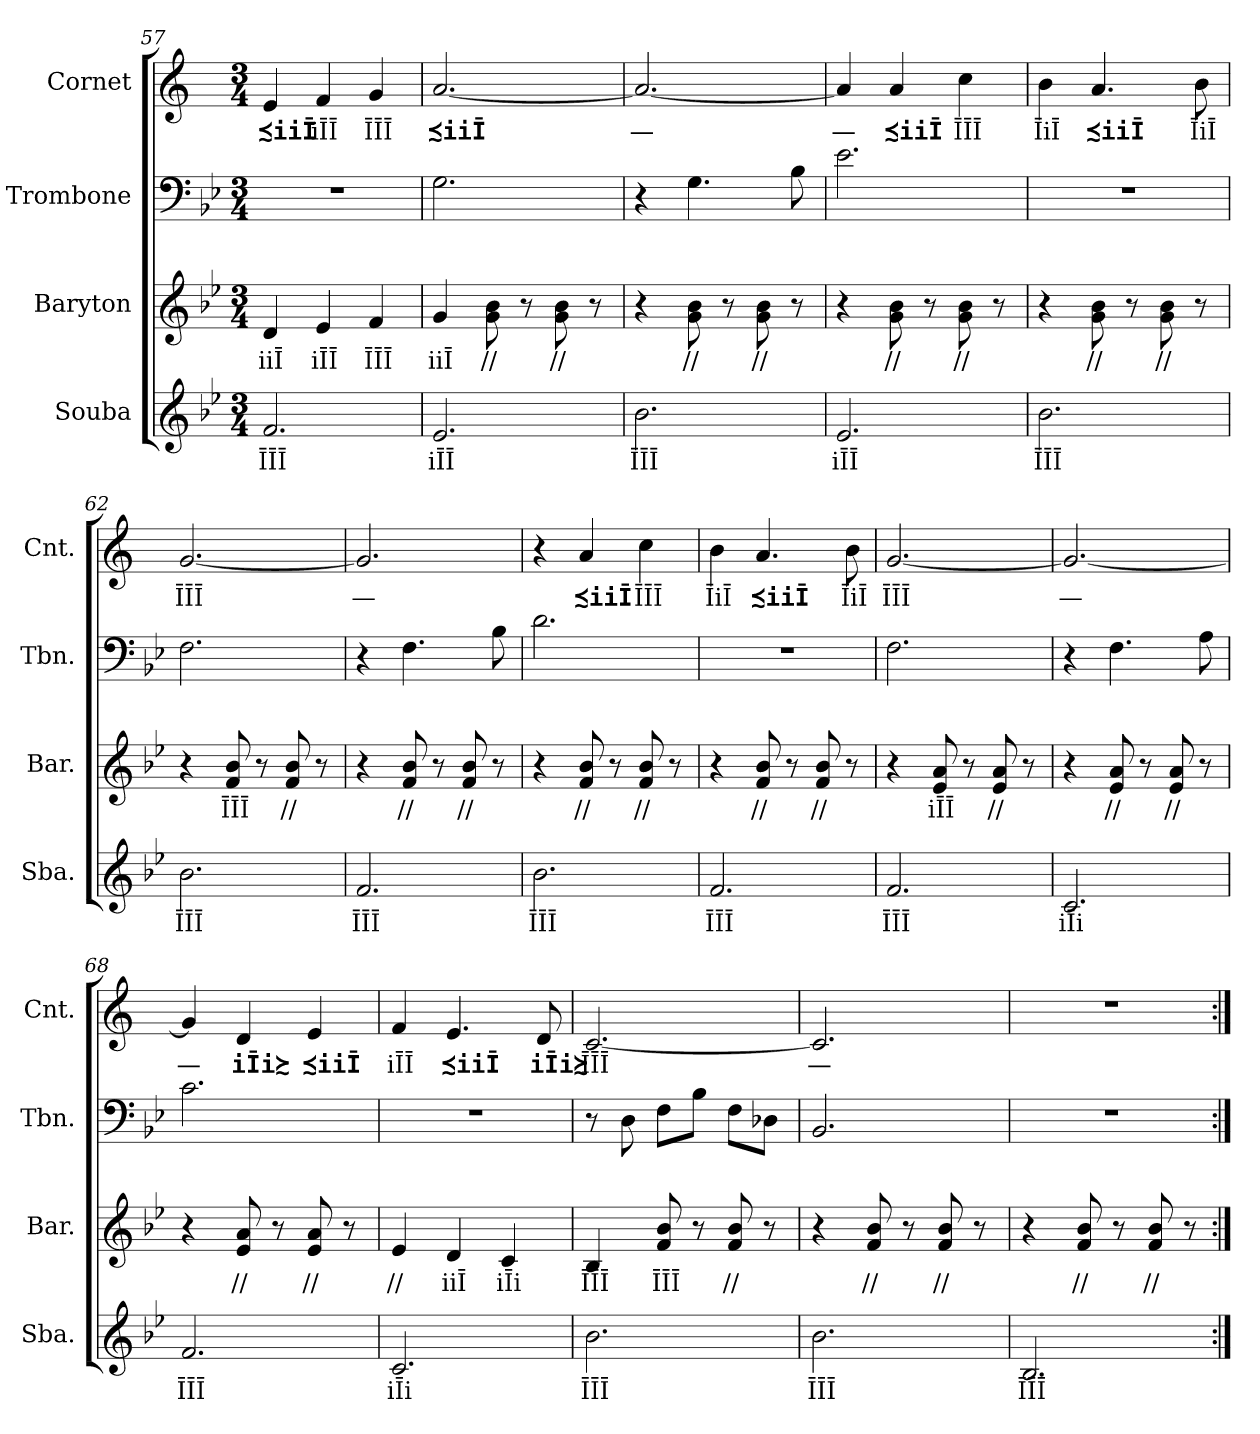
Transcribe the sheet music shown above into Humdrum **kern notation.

**kern	**text	**kern	**text	**kern	**kern	**text
*part4	*part4	*part3	*part3	*part2	*part1	*part1
*staff4	*staff4	*staff3	*staff3	*staff2	*staff1	*staff1
*I"Souba	*	*I"Baryton	*	*I"Trombone	*I"Cornet	*
*I'Sba.	*	*I'Bar.	*	*I'Tbn.	*I'Cnt.	*
!!LO:LB:g=z
*clefG2	*	*clefG2	*	*clefF4	*clefG2	*
*ITrd15c26	*	*ITrd8c14	*	*	*ITrd1c2	*
*k[b-e-]	*	*k[b-e-]	*	*k[b-e-]	*k[b-e-]	*
*M3/4	*	*M3/4	*	*M3/4	*M3/4	*
=57	=57	=57	=57	=57	=57	=57
!	!LO:LY:b	!	!LO:LY:b	!	!	!LO:LY:b
2.FF/	ĪĪĪ	4D/	iiĪ	2.r	4d/	≾iiĪ
!	!	!	!LO:LY:b	!	!	!LO:LY:b
.	.	4E-/	iĪĪ	.	4e-/	iĪĪ
!	!	!	!LO:LY:b	!	!	!LO:LY:b
.	.	4F/	ĪĪĪ	.	4f/	ĪĪĪ
=58	=58	=58	=58	=58	=58	=58
!	!LO:LY:b	!	!LO:LY:b	!	!	!LO:LY:b
2.EE-/	iĪĪ	4G/	iiĪ	2.G\	[2.g/	≾iiĪ
!	!	!	!LO:LY:b	!	!	!
.	.	8G\ 8B-\	//	.	.	.
.	.	8r	.	.	.	.
!	!	!	!LO:LY:b	!	!	!
.	.	8G\ 8B-\	//	.	.	.
.	.	8r	.	.	.	.
=59	=59	=59	=59	=59	=59	=59
!	!LO:LY:b	!	!	!	!	!LO:LY:b
2.BB-\	ĪĪĪ	4r	.	4r	2.g/_	—
!	!	!	!LO:LY:b	!	!	!
.	.	8G\ 8B-\	//	4.G\	.	.
.	.	8r	.	.	.	.
!	!	!	!LO:LY:b	!	!	!
.	.	8G\ 8B-\	//	.	.	.
.	.	8r	.	8B-\	.	.
=60	=60	=60	=60	=60	=60	=60
!	!LO:LY:b	!	!	!	!	!LO:LY:b
2.EE-/	iĪĪ	4r	.	2.e-\	4g/]	—
!	!	!	!LO:LY:b	!	!	!LO:LY:b
.	.	8G\ 8B-\	//	.	4g/	≾iiĪ
.	.	8r	.	.	.	.
!	!	!	!LO:LY:b	!	!	!LO:LY:b
.	.	8G\ 8B-\	//	.	4b-\	ĪĪĪ
.	.	8r	.	.	.	.
=61	=61	=61	=61	=61	=61	=61
!	!LO:LY:b	!	!	!	!	!LO:LY:b
2.BB-\	ĪĪĪ	4r	.	2.r	4a\	ĪiĪ
!	!	!	!LO:LY:b	!	!	!LO:LY:b
.	.	8G\ 8B-\	//	.	4.g/	≾iiĪ
.	.	8r	.	.	.	.
!	!	!	!LO:LY:b	!	!	!
.	.	8G\ 8B-\	//	.	.	.
!	!	!	!	!	!	!LO:LY:b
.	.	8r	.	.	8a\	ĪiĪ
=62	=62	=62	=62	=62	=62	=62
!	!LO:LY:b	!	!	!	!	!LO:LY:b
2.BB-\	ĪĪĪ	4r	.	2.F\	[2.f/	ĪĪĪ
!	!	!	!LO:LY:b	!	!	!
.	.	8F/ 8B-/	ĪĪĪ	.	.	.
.	.	8r	.	.	.	.
!	!	!	!LO:LY:b	!	!	!
.	.	8F/ 8B-/	//	.	.	.
.	.	8r	.	.	.	.
!!LO:LB:g=z
=63	=63	=63	=63	=63	=63	=63
!	!LO:LY:b	!	!	!	!	!LO:LY:b
2.FF/	ĪĪĪ	4r	.	4r	2.f/]	—
!	!	!	!LO:LY:b	!	!	!
.	.	8F/ 8B-/	//	4.F\	.	.
.	.	8r	.	.	.	.
!	!	!	!LO:LY:b	!	!	!
.	.	8F/ 8B-/	//	.	.	.
.	.	8r	.	8B-\	.	.
=64	=64	=64	=64	=64	=64	=64
!	!LO:LY:b	!	!	!	!	!
2.BB-\	ĪĪĪ	4r	.	2.d\	4r	.
!	!	!	!LO:LY:b	!	!	!LO:LY:b
.	.	8F/ 8B-/	//	.	4g/	≾iiĪ
.	.	8r	.	.	.	.
!	!	!	!LO:LY:b	!	!	!LO:LY:b
.	.	8F/ 8B-/	//	.	4b-\	ĪĪĪ
.	.	8r	.	.	.	.
=65	=65	=65	=65	=65	=65	=65
!	!LO:LY:b	!	!	!	!	!LO:LY:b
2.FF/	ĪĪĪ	4r	.	2.r	4a\	ĪiĪ
!	!	!	!LO:LY:b	!	!	!LO:LY:b
.	.	8F/ 8B-/	//	.	4.g/	≾iiĪ
.	.	8r	.	.	.	.
!	!	!	!LO:LY:b	!	!	!
.	.	8F/ 8B-/	//	.	.	.
!	!	!	!	!	!	!LO:LY:b
.	.	8r	.	.	8a\	ĪiĪ
=66	=66	=66	=66	=66	=66	=66
!	!LO:LY:b	!	!	!	!	!LO:LY:b
2.FF/	ĪĪĪ	4r	.	2.F\	[2.f/	ĪĪĪ
!	!	!	!LO:LY:b	!	!	!
.	.	8E-/ 8A/	iĪĪ	.	.	.
.	.	8r	.	.	.	.
!	!	!	!LO:LY:b	!	!	!
.	.	8E-/ 8A/	//	.	.	.
.	.	8r	.	.	.	.
=67	=67	=67	=67	=67	=67	=67
!	!LO:LY:b	!	!	!	!	!LO:LY:b
2.CC/	iĪi	4r	.	4r	2.f/_	—
!	!	!	!LO:LY:b	!	!	!
.	.	8E-/ 8A/	//	4.F\	.	.
.	.	8r	.	.	.	.
!	!	!	!LO:LY:b	!	!	!
.	.	8E-/ 8A/	//	.	.	.
.	.	8r	.	8A\	.	.
!!LO:PB:g=z
=68	=68	=68	=68	=68	=68	=68
!	!LO:LY:b	!	!	!	!	!LO:LY:b
2.FF/	ĪĪĪ	4r	.	2.c\	4f/]	—
!	!	!	!LO:LY:b	!	!	!LO:LY:b
.	.	8E-/ 8A/	//	.	4c/	iĪi≿
.	.	8r	.	.	.	.
!	!	!	!LO:LY:b	!	!	!LO:LY:b
.	.	8E-/ 8A/	//	.	4d/	≾iiĪ
.	.	8r	.	.	.	.
=69	=69	=69	=69	=69	=69	=69
!	!LO:LY:b	!	!LO:LY:b	!	!	!LO:LY:b
2.CC/	iĪi	4E-/	//	2.r	4e-/	iĪĪ
!	!	!	!LO:LY:b	!	!	!LO:LY:b
.	.	4D/	iiĪ	.	4.d/	≾iiĪ
!	!	!	!LO:LY:b	!	!	!
.	.	4C/	iĪi	.	.	.
!	!	!	!	!	!	!LO:LY:b
.	.	.	.	.	8c/	iĪi≿
=70	=70	=70	=70	=70	=70	=70
!	!LO:LY:b	!	!LO:LY:b	!	!	!LO:LY:b
2.BB-\	ĪĪĪ	4BB-/	ĪĪĪ	8r	[2.B-/	ĪĪĪ
.	.	.	.	8D\	.	.
!	!	!	!LO:LY:b	!	!	!
.	.	8F/ 8B-/	ĪĪĪ	8F\L	.	.
.	.	8r	.	8B-\J	.	.
!	!	!	!LO:LY:b	!	!	!
.	.	8F/ 8B-/	//	8F\L	.	.
.	.	8r	.	8D-X\J	.	.
=71	=71	=71	=71	=71	=71	=71
!	!LO:LY:b	!	!	!	!	!LO:LY:b
2.BB-\	ĪĪĪ	4r	.	2.BB-/	2.B-/]	—
!	!	!	!LO:LY:b	!	!	!
.	.	8F/ 8B-/	//	.	.	.
.	.	8r	.	.	.	.
!	!	!	!LO:LY:b	!	!	!
.	.	8F/ 8B-/	//	.	.	.
.	.	8r	.	.	.	.
=72	=72	=72	=72	=72	=72	=72
!	!LO:LY:b	!	!	!	!	!
2.BBB-/	ĪĪĪ	4r	.	2.r	2.r	.
!	!	!	!LO:LY:b	!	!	!
.	.	8F/ 8B-/	//	.	.	.
.	.	8r	.	.	.	.
!	!	!	!LO:LY:b	!	!	!
.	.	8F/ 8B-/	//	.	.	.
.	.	8r	.	.	.	.
=:|!	=:|!	=:|!	=:|!	=:|!	=:|!	=:|!
*-	*-	*-	*-	*-	*-	*-
